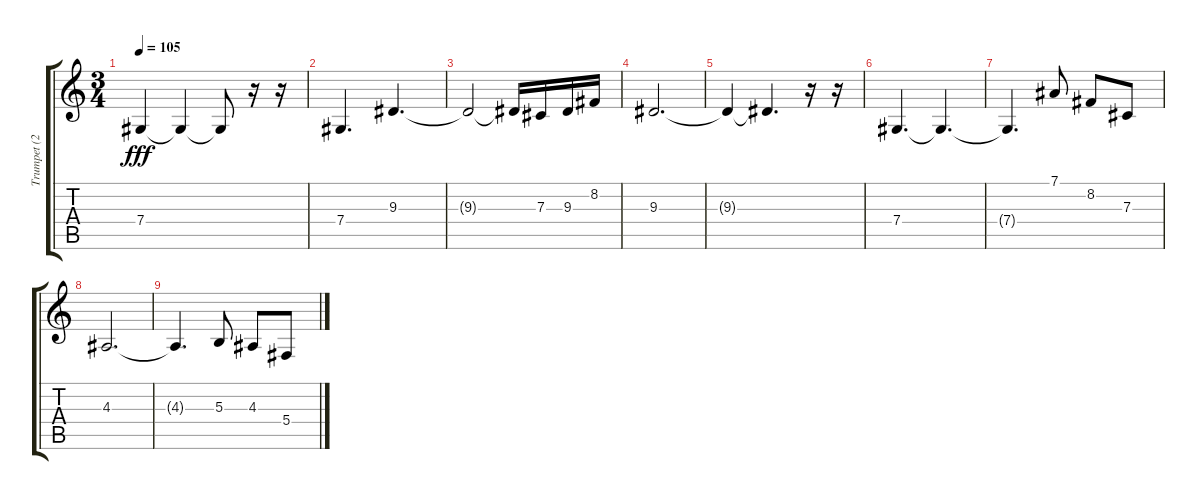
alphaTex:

\track ("Trumpet (2)" "Trumpet (2") {instrument trumpet}
\staff {score tabs}
\tuning (Eb4 Bb3 Gb3 Db3 Ab2 Eb2) {hide}
\ts (3 4)
\tempo 105
\clef g2
\ks c
7.4{t}.4{dy fff} 7.4{t}.4 7.4{t}.8 r.16 r.16 |
7.4.4{d} 9.3.4{d} |
9.3{t}.2 9.3{t}.16 7.3.16 9.3.16 8.2.16 |
9.3.2{d} |
9.3{t}.4 9.3{t}.4{d} r.16 r.16 |
7.4.4{d} 7.4{t}.4{d} |
7.4{t}.4{d} 7.1.8 8.2.8 7.3.8 |
4.3.2{d} |
4.3{t}.4{d} 5.3.8 4.3.8 5.4.8
